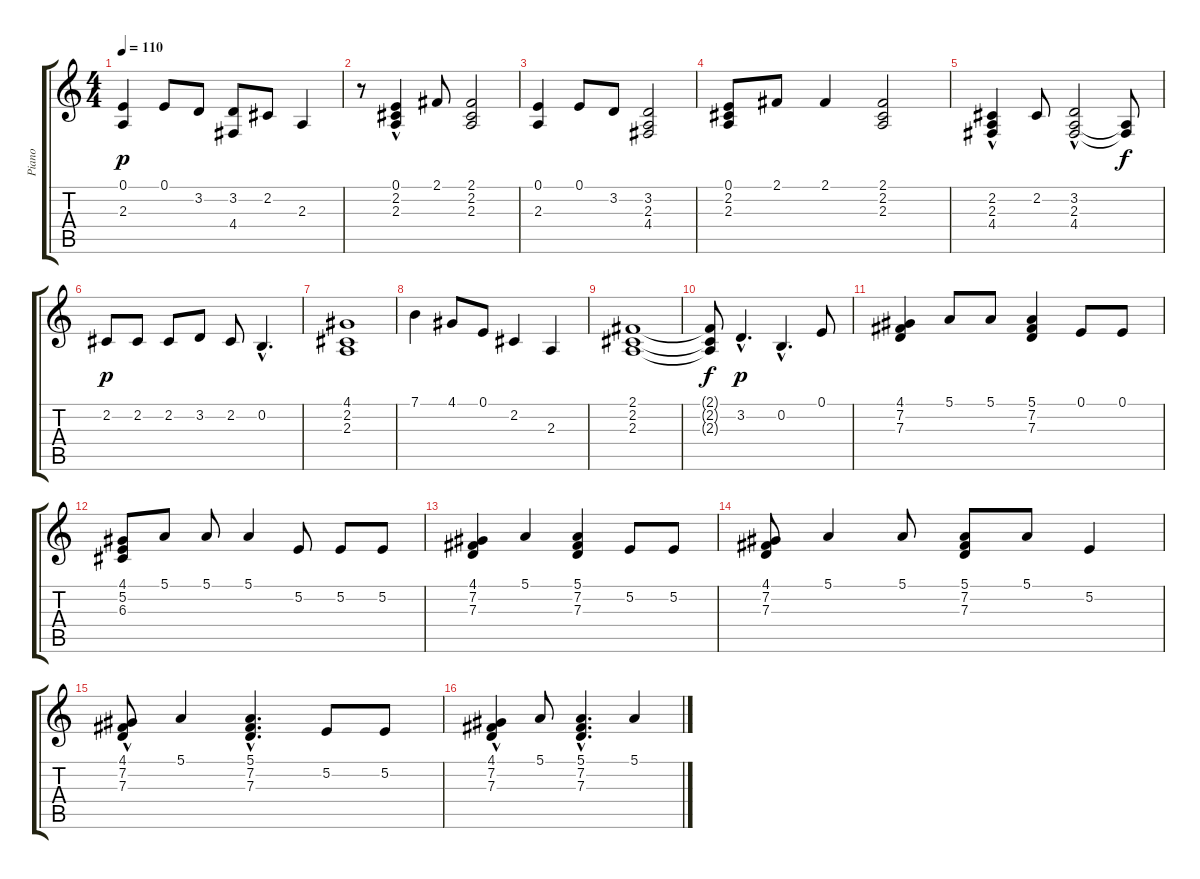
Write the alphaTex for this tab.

\track ("Piano" "Piano") {instrument pad1newage}
\staff {score tabs}
\tuning (E4 B3 G3 D3 A2 E2) {hide}
\ts (4 4)
\tempo 110
\clef g2
\ks c
(0.1 2.3).4{dy p} 0.1.8 3.2.8 (3.2 4.4).8 2.2.8 2.3.4 |
r.8 (0.1 2.2{hac} 2.3{hac}).4 2.1.8 (2.1 2.2 2.3).2 |
(0.1 2.3).4 0.1.8 3.2.8 (3.2 2.3 4.4).2 |
(0.1 2.2 2.3).8 2.1.8 2.1.4 (2.1 2.2 2.3).2 |
(2.2 2.3{hac} 4.4{hac}).4 2.2.8 (3.2{hac} 2.3 4.4).2 (2.3{t} 4.4{t}).8{dy f} |
2.2.8{dy p} 2.2.8 2.2.8 3.2.8 2.2.8 0.2{hac}.4{d} |
(4.1 2.2 2.3).1 |
7.1.4 4.1.8 0.1.8 2.2.4 2.3.4 |
(2.1 2.2 2.3).1 |
(2.1{t} 2.2{t} 2.3{t}).8{dy f} 3.2{hac}.4{d dy p} 0.2{hac}.4{d} 0.1.8 |
(4.1 7.2 7.3).4 5.1.8 5.1.8 (5.1 7.2 7.3).4 0.1.8 0.1.8 |
(4.1 5.2 6.3).8 5.1.8 5.1.8 5.1.4 5.2.8 5.2.8 5.2.8 |
(4.1 7.2 7.3).4 5.1.4 (5.1 7.2 7.3).4 5.2.8 5.2.8 |
(4.1 7.2 7.3).8 5.1.4 5.1.8 (5.1 7.2 7.3).8 5.1.8 5.2.4 |
(4.1 7.2{hac} 7.3{hac}).8 5.1.4 (5.1{hac} 7.2 7.3).4{d} 5.2.8 5.2.8 |
(4.1 7.2{hac} 7.3{hac}).4 5.1.8 (5.1{hac} 7.2 7.3).4{d} 5.1.4
